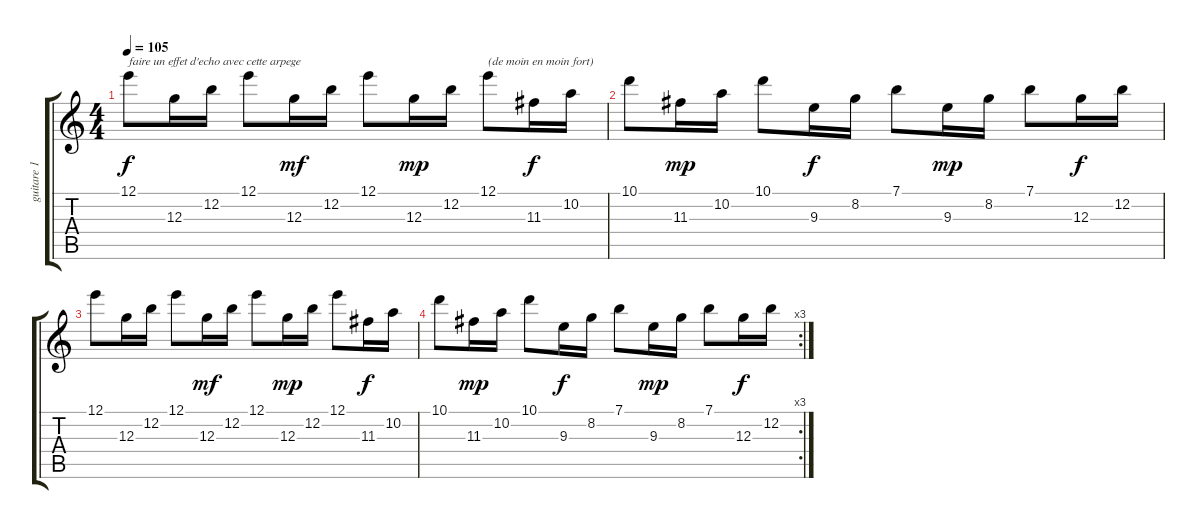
\track ("guitare 1" "guitare 1") {instrument acousticguitarnylon}
\staff {score tabs}
\tuning (E4 B3 G3 D3 A2 E2) {hide}
\ts (4 4)
\tempo 105
\clef g2
\ks c
12.1.8{txt "faire un effet d'echo avec cette arpege " dy f instrument acousticguitarnylon} 12.3.16 12.2.16 12.1.8 12.3.16{dy mf} 12.2.16 12.1.8 12.3.16{dy mp} 12.2.16 12.1.8{txt "(de moin en moin fort)"} 11.3.16{dy f} 10.2.16 |
10.1.8 11.3.16{dy mp} 10.2.16 10.1.8 9.3.16{dy f} 8.2.16 7.1.8 9.3.16{dy mp} 8.2.16 7.1.8 12.3.16{dy f} 12.2.16 |
12.1.8 12.3.16 12.2.16 12.1.8 12.3.16{dy mf} 12.2.16 12.1.8 12.3.16{dy mp} 12.2.16 12.1.8 11.3.16{dy f} 10.2.16 |
\rc 3
10.1.8 11.3.16{dy mp} 10.2.16 10.1.8 9.3.16{dy f} 8.2.16 7.1.8 9.3.16{dy mp} 8.2.16 7.1.8 12.3.16{dy f} 12.2.16
